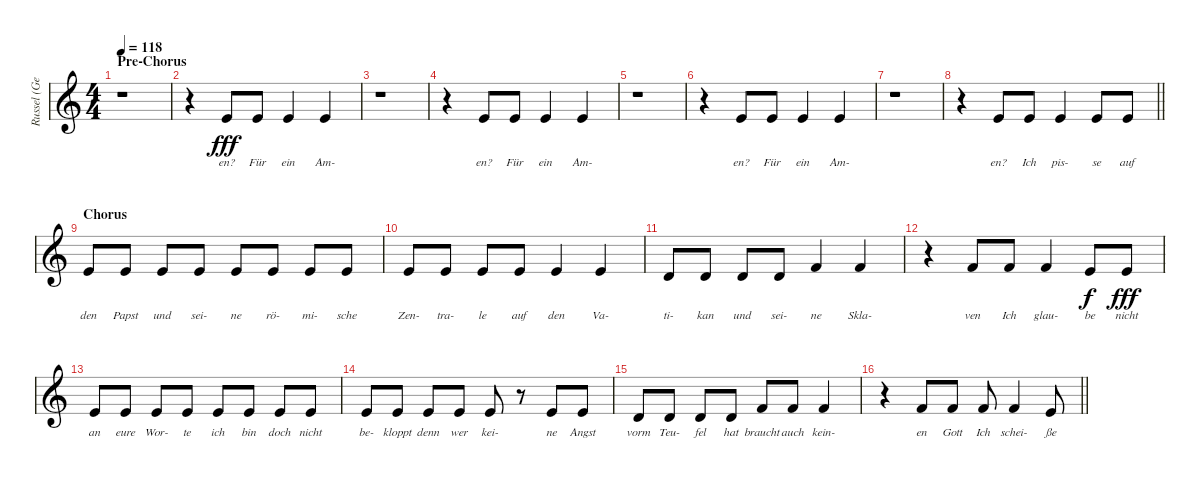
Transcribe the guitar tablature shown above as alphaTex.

\track ("Russel (Gesang)" "Russel (Ge") {instrument lead1square}
\staff {score}
\tuning (E4 B3 G3 D3 A2 E2) {hide}
\ts (4 4)
\section ("" "Pre-Chorus")
\tempo 118
\clef g2
\ks c
r.1{dy fff} |
r.4 0.1.8{lyrics (0 "en?") lyrics (1 "") lyrics (2 "") lyrics (3 "") lyrics (4 "")} 0.1.8{lyrics (0 "Für") lyrics (1 "") lyrics (2 "") lyrics (3 "") lyrics (4 "")} 0.1.4{lyrics (0 "ein") lyrics (1 "") lyrics (2 "") lyrics (3 "") lyrics (4 "")} 0.1.4{lyrics (0 "Am-") lyrics (1 "") lyrics (2 "") lyrics (3 "") lyrics (4 "")} |
r.1 |
r.4 0.1.8{lyrics (0 "en?") lyrics (1 "") lyrics (2 "") lyrics (3 "") lyrics (4 "")} 0.1.8{lyrics (0 "Für") lyrics (1 "") lyrics (2 "") lyrics (3 "") lyrics (4 "")} 0.1.4{lyrics (0 "ein") lyrics (1 "") lyrics (2 "") lyrics (3 "") lyrics (4 "")} 0.1.4{lyrics (0 "Am-") lyrics (1 "") lyrics (2 "") lyrics (3 "") lyrics (4 "")} |
r.1 |
r.4 0.1.8{lyrics (0 "en?") lyrics (1 "") lyrics (2 "") lyrics (3 "") lyrics (4 "")} 0.1.8{lyrics (0 "Für") lyrics (1 "") lyrics (2 "") lyrics (3 "") lyrics (4 "")} 0.1.4{lyrics (0 "ein") lyrics (1 "") lyrics (2 "") lyrics (3 "") lyrics (4 "")} 0.1.4{lyrics (0 "Am-") lyrics (1 "") lyrics (2 "") lyrics (3 "") lyrics (4 "")} |
r.1 |
\barLineRight lightlight
r.4 0.1.8{lyrics (0 "en?") lyrics (1 "") lyrics (2 "") lyrics (3 "") lyrics (4 "")} 0.1.8{lyrics (0 "Ich") lyrics (1 "") lyrics (2 "") lyrics (3 "") lyrics (4 "")} 0.1.4{lyrics (0 "pis-") lyrics (1 "") lyrics (2 "") lyrics (3 "") lyrics (4 "")} 0.1.8{lyrics (0 "se") lyrics (1 "") lyrics (2 "") lyrics (3 "") lyrics (4 "")} 0.1.8{lyrics (0 "auf") lyrics (1 "") lyrics (2 "") lyrics (3 "") lyrics (4 "")} |
\section ("" "Chorus")
0.1.8{lyrics (0 "den") lyrics (1 "") lyrics (2 "") lyrics (3 "") lyrics (4 "")} 0.1.8{lyrics (0 "Papst") lyrics (1 "") lyrics (2 "") lyrics (3 "") lyrics (4 "")} 0.1.8{lyrics (0 "und") lyrics (1 "") lyrics (2 "") lyrics (3 "") lyrics (4 "")} 0.1.8{lyrics (0 "sei-") lyrics (1 "") lyrics (2 "") lyrics (3 "") lyrics (4 "")} 0.1.8{lyrics (0 "ne") lyrics (1 "") lyrics (2 "") lyrics (3 "") lyrics (4 "")} 0.1.8{lyrics (0 "rö-") lyrics (1 "") lyrics (2 "") lyrics (3 "") lyrics (4 "")} 0.1.8{lyrics (0 "mi-") lyrics (1 "") lyrics (2 "") lyrics (3 "") lyrics (4 "")} 0.1.8{lyrics (0 "sche") lyrics (1 "") lyrics (2 "") lyrics (3 "") lyrics (4 "")} |
0.1.8{lyrics (0 "Zen-") lyrics (1 "") lyrics (2 "") lyrics (3 "") lyrics (4 "")} 0.1.8{lyrics (0 "tra-") lyrics (1 "") lyrics (2 "") lyrics (3 "") lyrics (4 "")} 0.1.8{lyrics (0 "le") lyrics (1 "") lyrics (2 "") lyrics (3 "") lyrics (4 "")} 0.1.8{lyrics (0 "auf") lyrics (1 "") lyrics (2 "") lyrics (3 "") lyrics (4 "")} 0.1.4{lyrics (0 "den") lyrics (1 "") lyrics (2 "") lyrics (3 "") lyrics (4 "")} 0.1.4{lyrics (0 "Va-") lyrics (1 "") lyrics (2 "") lyrics (3 "") lyrics (4 "")} |
3.2.8{lyrics (0 "ti-") lyrics (1 "") lyrics (2 "") lyrics (3 "") lyrics (4 "")} 3.2.8{lyrics (0 "kan") lyrics (1 "") lyrics (2 "") lyrics (3 "") lyrics (4 "")} 3.2.8{lyrics (0 "und") lyrics (1 "") lyrics (2 "") lyrics (3 "") lyrics (4 "")} 3.2.8{lyrics (0 "sei-") lyrics (1 "") lyrics (2 "") lyrics (3 "") lyrics (4 "")} 1.1.4{lyrics (0 "ne") lyrics (1 "") lyrics (2 "") lyrics (3 "") lyrics (4 "")} 1.1.4{lyrics (0 "Skla-") lyrics (1 "") lyrics (2 "") lyrics (3 "") lyrics (4 "")} |
r.4 1.1.8{lyrics (0 "ven") lyrics (1 "") lyrics (2 "") lyrics (3 "") lyrics (4 "")} 1.1.8{lyrics (0 "Ich") lyrics (1 "") lyrics (2 "") lyrics (3 "") lyrics (4 "")} 1.1.4{lyrics (0 "glau-") lyrics (1 "") lyrics (2 "") lyrics (3 "") lyrics (4 "")} 5.2.8{lyrics (0 "be") lyrics (1 "") lyrics (2 "") lyrics (3 "") lyrics (4 "") dy f} 0.1.8{lyrics (0 "nicht") lyrics (1 "") lyrics (2 "") lyrics (3 "") lyrics (4 "") dy fff} |
0.1.8{lyrics (0 "an") lyrics (1 "") lyrics (2 "") lyrics (3 "") lyrics (4 "")} 0.1.8{lyrics (0 "eure") lyrics (1 "") lyrics (2 "") lyrics (3 "") lyrics (4 "")} 0.1.8{lyrics (0 "Wor-") lyrics (1 "") lyrics (2 "") lyrics (3 "") lyrics (4 "")} 0.1.8{lyrics (0 "te") lyrics (1 "") lyrics (2 "") lyrics (3 "") lyrics (4 "")} 0.1.8{lyrics (0 "ich") lyrics (1 "") lyrics (2 "") lyrics (3 "") lyrics (4 "")} 0.1.8{lyrics (0 "bin") lyrics (1 "") lyrics (2 "") lyrics (3 "") lyrics (4 "")} 0.1.8{lyrics (0 "doch") lyrics (1 "") lyrics (2 "") lyrics (3 "") lyrics (4 "")} 0.1.8{lyrics (0 "nicht") lyrics (1 "") lyrics (2 "") lyrics (3 "") lyrics (4 "")} |
0.1.8{lyrics (0 "be-") lyrics (1 "") lyrics (2 "") lyrics (3 "") lyrics (4 "")} 0.1.8{lyrics (0 "kloppt") lyrics (1 "") lyrics (2 "") lyrics (3 "") lyrics (4 "")} 0.1.8{lyrics (0 "denn") lyrics (1 "") lyrics (2 "") lyrics (3 "") lyrics (4 "")} 0.1.8{lyrics (0 "wer") lyrics (1 "") lyrics (2 "") lyrics (3 "") lyrics (4 "")} 0.1.8{lyrics (0 "kei-") lyrics (1 "") lyrics (2 "") lyrics (3 "") lyrics (4 "")} r.8 0.1.8{lyrics (0 "ne") lyrics (1 "") lyrics (2 "") lyrics (3 "") lyrics (4 "")} 0.1.8{lyrics (0 "Angst") lyrics (1 "") lyrics (2 "") lyrics (3 "") lyrics (4 "")} |
3.2.8{lyrics (0 "vorm") lyrics (1 "") lyrics (2 "") lyrics (3 "") lyrics (4 "")} 3.2.8{lyrics (0 "Teu-") lyrics (1 "") lyrics (2 "") lyrics (3 "") lyrics (4 "")} 3.2.8{lyrics (0 "fel") lyrics (1 "") lyrics (2 "") lyrics (3 "") lyrics (4 "")} 3.2.8{lyrics (0 "hat") lyrics (1 "") lyrics (2 "") lyrics (3 "") lyrics (4 "")} 1.1.8{lyrics (0 "braucht") lyrics (1 "") lyrics (2 "") lyrics (3 "") lyrics (4 "")} 1.1.8{lyrics (0 "auch") lyrics (1 "") lyrics (2 "") lyrics (3 "") lyrics (4 "")} 1.1.4{lyrics (0 "kein-") lyrics (1 "") lyrics (2 "") lyrics (3 "") lyrics (4 "")} |
\barLineRight lightlight
r.4 1.1.8{lyrics (0 "en") lyrics (1 "") lyrics (2 "") lyrics (3 "") lyrics (4 "")} 1.1.8{lyrics (0 "Gott") lyrics (1 "") lyrics (2 "") lyrics (3 "") lyrics (4 "")} 1.1.8{lyrics (0 "Ich") lyrics (1 "") lyrics (2 "") lyrics (3 "") lyrics (4 "")} 1.1.4{lyrics (0 "schei-") lyrics (1 "") lyrics (2 "") lyrics (3 "") lyrics (4 "")} 0.1.8{lyrics (0 "ße") lyrics (1 "") lyrics (2 "") lyrics (3 "") lyrics (4 "")}
